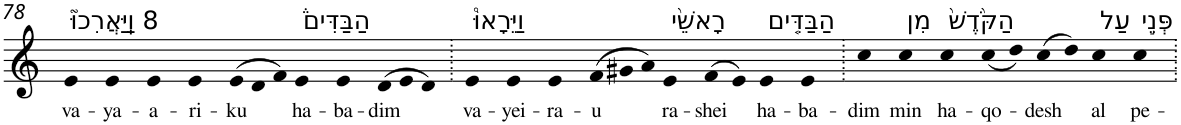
**kern	**text
*part1	*part1
*staff1	*staff1
*I"Piano	*
*I'Pno	*
!!LO:PB:g=z
*clefG2	*
*k[]	*
=78	=78
!LO:TX:a:t=8 וַֽיַּאֲרִכוּ֮	!
!	!LO:LY:b
4e	va-
!	!LO:LY:b
4e	-ya-
!	!LO:LY:b
4e	-a-
!	!LO:LY:b
4e	-ri-
*Xtuplet	*
!	!LO:LY:b
(>12e	-ku
12d	.
12f)	.
!LO:TX:a:t=הַבַּדִּים֒	!
!	!LO:LY:b
4e	ha-
!	!LO:LY:b
4e	-ba-
!	!LO:LY:b
(>12d	-dim
12e	.
12d)	.
=79.	=79.
!LO:TX:a:t=וַיֵּרָאוּ֩	!
!	!LO:LY:b
4e	va-
!	!LO:LY:b
4e	-yei-
!	!LO:LY:b
4e	-ra-
!	!LO:LY:b
(>12f	-u
12g#X	.
12a)	.
!LO:TX:a:t=רָאשֵׁ֨י	!
!	!LO:LY:b
4e	ra-
!	!LO:LY:b
(>8f	-shei
8e)	.
!LO:TX:a:t=הַבַּדִּ֤ים	!
!	!LO:LY:b
4e	ha-
!	!LO:LY:b
4e	-ba-
=80.	=80.
!	!LO:LY:b
4cc	-dim
!LO:TX:a:t=מִן	!
!	!LO:LY:b
4cc	min
!LO:TX:a:t=הַקֹּ֙דֶשׁ֙	!
!	!LO:LY:b
4cc	ha-
!	!LO:LY:b
(<8cc	-qo-
8dd)	.
!	!LO:LY:b
(>8cc	-desh
8dd)	.
!LO:TX:a:t=עַל	!
!	!LO:LY:b
4cc	al
!LO:TX:a:t=פְּנֵ֣י	!
!	!LO:LY:b
4cc	pe-
=.	=.
*-	*-
